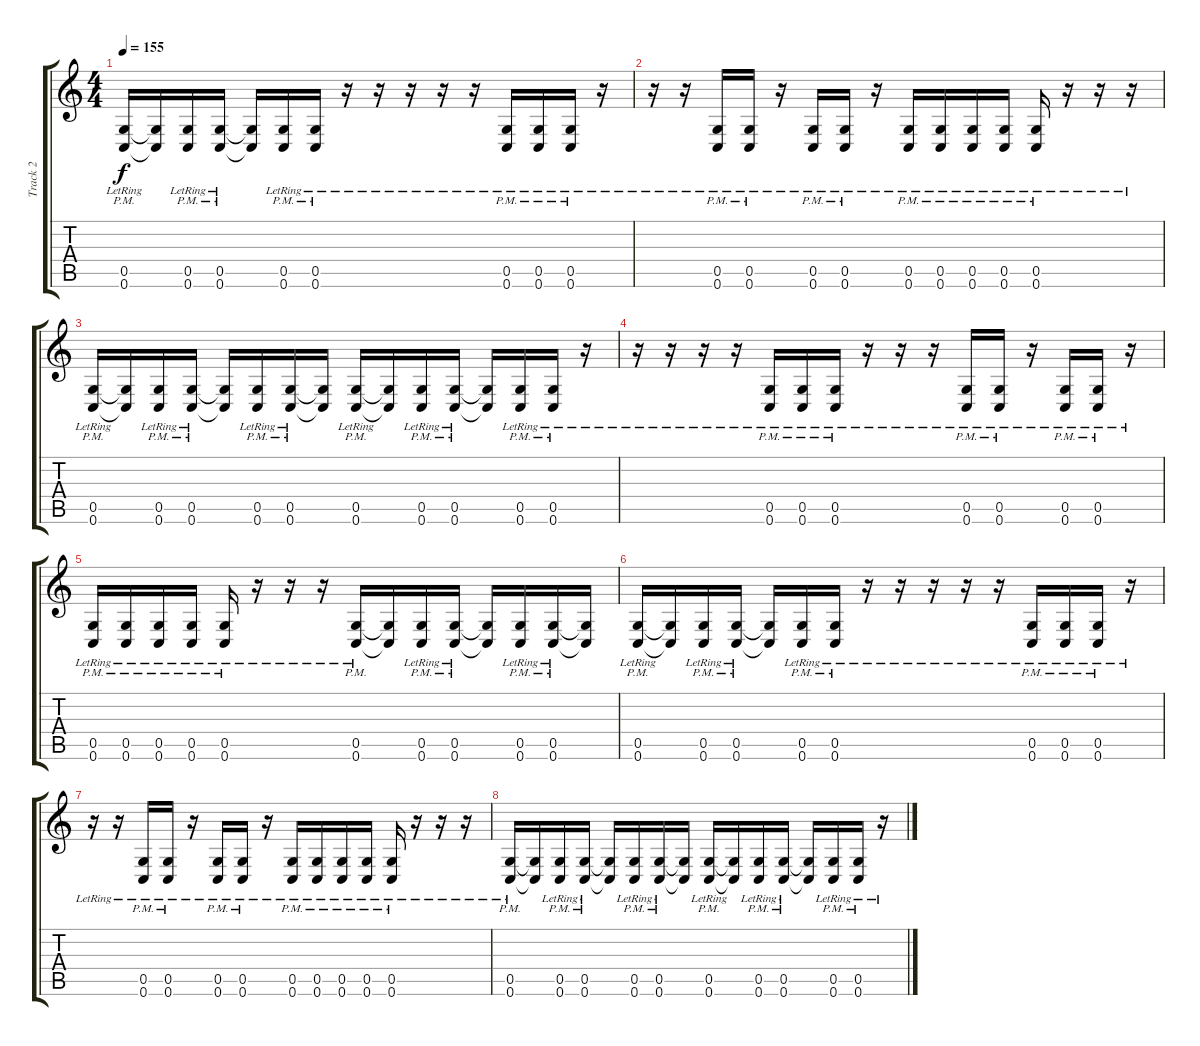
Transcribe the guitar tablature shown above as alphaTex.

\track ("Track 2" "Track 2") {instrument overdrivenguitar}
\staff {score tabs}
\tuning (D4 A3 F3 C3 G2 C2) {hide}
\ts (4 4)
\tempo 155
\clef g2
\ks c
(0.5{pm lr} 0.6{pm lr}).16{dy f} (0.5{t} 0.6{t}).16 (0.5{pm lr} 0.6{pm lr}).16 (0.5{pm lr} 0.6{pm lr}).16 (0.5{t} 0.6{t}).16 (0.5{pm lr} 0.6{pm lr}).16 (0.5{pm lr} 0.6{pm lr}).16 r.16 r.16 r.16 r.16 r.16 (0.5{pm lr} 0.6{pm lr}).16 (0.5{pm lr} 0.6{pm lr}).16 (0.5{pm lr} 0.6{pm lr}).16 r.16 |
r.16 r.16 (0.5{pm lr} 0.6{pm lr}).16 (0.5{pm lr} 0.6{pm lr}).16 r.16 (0.5{pm lr} 0.6{pm lr}).16 (0.5{pm lr} 0.6{pm lr}).16 r.16 (0.5{pm lr} 0.6{pm lr}).16 (0.5{pm lr} 0.6{pm lr}).16 (0.5{pm lr} 0.6{pm lr}).16 (0.5{pm lr} 0.6{pm lr}).16 (0.5{pm lr} 0.6{pm lr}).16 r.16 r.16 r.16 |
(0.5{pm lr} 0.6{pm lr}).16 (0.5{t} 0.6{t}).16 (0.5{pm lr} 0.6{pm lr}).16 (0.5{pm lr} 0.6{pm lr}).16 (0.5{t} 0.6{t}).16 (0.5{pm lr} 0.6{pm lr}).16 (0.5{pm lr} 0.6{pm lr}).16 (0.5{t} 0.6{t}).16 (0.5{pm lr} 0.6{pm lr}).16 (0.5{t} 0.6{t}).16 (0.5{pm lr} 0.6{pm lr}).16 (0.5{pm lr} 0.6{pm lr}).16 (0.5{t} 0.6{t}).16 (0.5{pm lr} 0.6{pm lr}).16 (0.5{pm lr} 0.6{pm lr}).16 r.16 |
r.16 r.16 r.16 r.16 (0.5{pm lr} 0.6{pm lr}).16 (0.5{pm lr} 0.6{pm lr}).16 (0.5{pm lr} 0.6{pm lr}).16 r.16 r.16 r.16 (0.5{pm lr} 0.6{pm lr}).16 (0.5{pm lr} 0.6{pm lr}).16 r.16 (0.5{pm lr} 0.6{pm lr}).16 (0.5{pm lr} 0.6{pm lr}).16 r.16 |
(0.5{pm lr} 0.6{pm lr}).16 (0.5{pm lr} 0.6{pm lr}).16 (0.5{pm lr} 0.6{pm lr}).16 (0.5{pm lr} 0.6{pm lr}).16 (0.5{pm lr} 0.6{pm lr}).16 r.16 r.16 r.16 (0.5{pm lr} 0.6{pm lr}).16 (0.5{t} 0.6{t}).16 (0.5{pm lr} 0.6{pm lr}).16 (0.5{pm lr} 0.6{pm lr}).16 (0.5{t} 0.6{t}).16 (0.5{pm lr} 0.6{pm lr}).16 (0.5{pm lr} 0.6{pm lr}).16 (0.5{t} 0.6{t}).16 |
(0.5{pm lr} 0.6{pm lr}).16 (0.5{t} 0.6{t}).16 (0.5{pm lr} 0.6{pm lr}).16 (0.5{pm lr} 0.6{pm lr}).16 (0.5{t} 0.6{t}).16 (0.5{pm lr} 0.6{pm lr}).16 (0.5{pm lr} 0.6{pm lr}).16 r.16 r.16 r.16 r.16 r.16 (0.5{pm lr} 0.6{pm lr}).16 (0.5{pm lr} 0.6{pm lr}).16 (0.5{pm lr} 0.6{pm lr}).16 r.16 |
r.16 r.16 (0.5{pm lr} 0.6{pm lr}).16 (0.5{pm lr} 0.6{pm lr}).16 r.16 (0.5{pm lr} 0.6{pm lr}).16 (0.5{pm lr} 0.6{pm lr}).16 r.16 (0.5{pm lr} 0.6{pm lr}).16 (0.5{pm lr} 0.6{pm lr}).16 (0.5{pm lr} 0.6{pm lr}).16 (0.5{pm lr} 0.6{pm lr}).16 (0.5{pm lr} 0.6{pm lr}).16 r.16 r.16 r.16 |
(0.5{pm lr} 0.6{pm lr}).16 (0.5{t} 0.6{t}).16 (0.5{pm lr} 0.6{pm lr}).16 (0.5{pm lr} 0.6{pm lr}).16 (0.5{t} 0.6{t}).16 (0.5{pm lr} 0.6{pm lr}).16 (0.5{pm lr} 0.6{pm lr}).16 (0.5{t} 0.6{t}).16 (0.5{pm lr} 0.6{pm lr}).16 (0.5{t} 0.6{t}).16 (0.5{pm lr} 0.6{pm lr}).16 (0.5{pm lr} 0.6{pm lr}).16 (0.5{t} 0.6{t}).16 (0.5{pm lr} 0.6{pm lr}).16 (0.5{pm lr} 0.6{pm lr}).16 r.16
